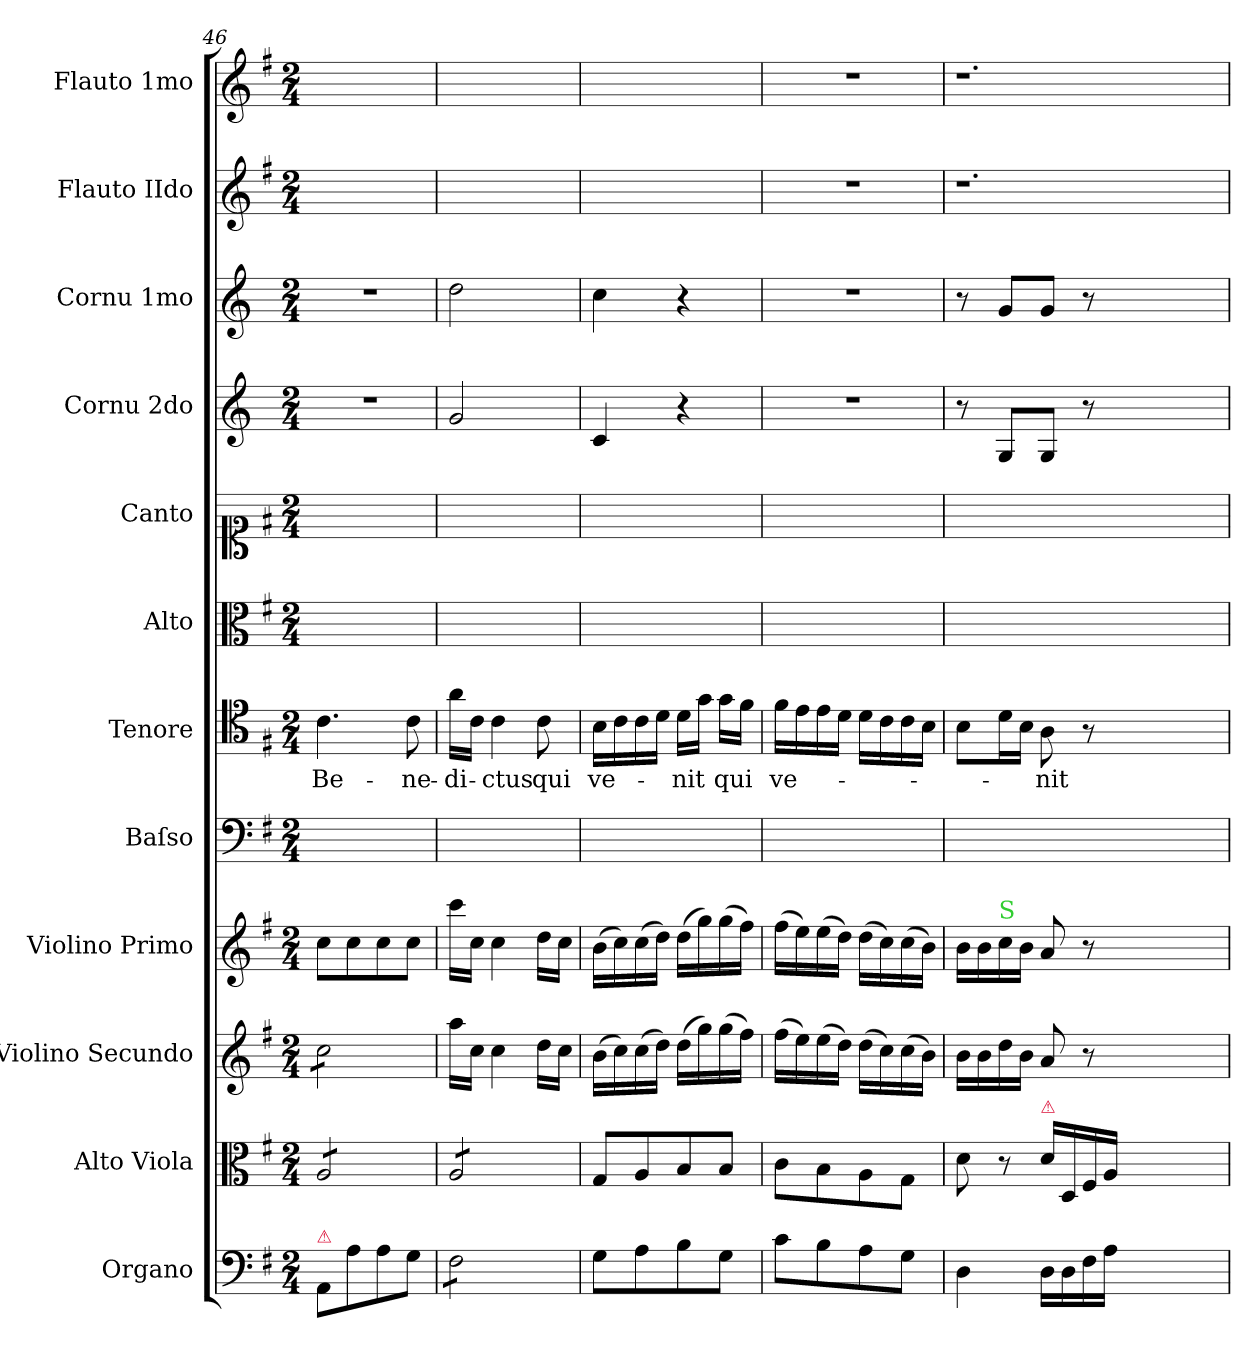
**kern	**kern	**kern	**kern	**kern	**kern	**text	**kern	**kern	**kern	**kern	**kern	**kern
*part12	*part11	*part10	*part9	*part8	*part7	*part7	*part6	*part5	*part4	*part3	*part2	*part1
*staff12	*staff11	*staff10	*staff9	*staff8	*staff7	*staff7	*staff6	*staff5	*staff4	*staff3	*staff2	*staff1
*I"Organo	*I"Alto Viola	*I"Violino Secundo	*I"Violino Primo	*I"Baſso	*I"Tenore	*	*I"Alto	*I"Canto	*I"Cornu 2do	*I"Cornu 1mo	*I"Flauto IIdo	*I"Flauto 1mo
*I'org	*I'vla	*I'vl 2	*I'vl 1	*I'B	*I'T	*	*I'A	*I'S	*I'cor 2	*I'cor 1	*I'fl 2	*I'fl 1
*clefF4	*clefC3	*clefG2	*clefG2	*clefF4	*clefC4	*	*clefC3	*clefC1	*clefG2	*clefG2	*clefG2	*clefG2
*	*	*	*	*	*	*	*	*	*ITrd3c5	*ITrd3c5	*	*
*k[f#]	*k[f#]	*k[f#]	*k[f#]	*k[f#]	*k[f#]	*	*k[f#]	*k[f#]	*k[f#]	*k[f#]	*k[f#]	*k[f#]
*G:	*G:	*G:	*G:	*G:	*G:	*	*G:	*G:	*G:	*G:	*G:	*G:
*M2/4	*M2/4	*M2/4	*M2/4	*M2/4	*M2/4	*	*M2/4	*M2/4	*M2/4	*M2/4	*M2/4	*M2/4
=46	=46	=46	=46	=46	=46	=46	=46	=46	=46	=46	=46	=46
!LO:TX:a:color=crimson:t=⚠	!	!	!	!	!	!	!	!	!	!	!	!
*	*tremolo	*	*	*	*	*	*	*	*	*	*	*
*	*	*tremolo	*	*	*	*	*	*	*	*	*	*
8AA/L	8A/L	8cc\L	8cc\L	2ryy	4.c\	Be-	2ryy	2ryy	2r	2r	2ryy	2ryy
8A\	8A/	8cc\	8cc\	.	.	.	.	.	.	.	.	.
8A\	8A/	8cc\	8cc\	.	.	.	.	.	.	.	.	.
8G\J	8A/J	8cc\J	8cc\J	.	8c\	-ne-	.	.	.	.	.	.
*	*	*Xtremolo	*	*	*	*	*	*	*	*	*	*
=47	=47	=47	=47	=47	=47	=47	=47	=47	=47	=47	=47	=47
*tremolo	*	*	*	*	*	*	*	*	*	*	*	*
8F#\L	8A/L	16aa\LL	16ccc\LL	2ryy	16a\LL	-di-	2ryy	2ryy	2d/	2a\	2ryy	2ryy
.	.	16cc\JJ	16cc\JJ	.	16c\JJ	.	.	.	.	.	.	.
8F#\	8A/	4cc\	4cc\	.	4c\	-ctus	.	.	.	.	.	.
8F#\	8A/	.	.	.	.	.	.	.	.	.	.	.
8F#\J	8A/J	16dd\LL	16dd\LL	.	8c\	qui	.	.	.	.	.	.
*	*Xtremolo	*	*	*	*	*	*	*	*	*	*	*
*Xtremolo	*	*	*	*	*	*	*	*	*	*	*	*
.	.	16cc\JJ	16cc\JJ	.	.	.	.	.	.	.	.	.
=48	=48	=48	=48	=48	=48	=48	=48	=48	=48	=48	=48	=48
8G\L	8G/L	(16b\LL	(16b\LL	2ryy	16B\LL	ve-	2ryy	2ryy	4G/	4g\	2ryy	2ryy
.	.	16cc\)	16cc\)	.	16c\	.	.	.	.	.	.	.
8A\	8A/	(16cc\	(16cc\	.	16c\	.	.	.	.	.	.	.
.	.	16dd\JJ)	16dd\JJ)	.	16d\JJ	.	.	.	.	.	.	.
8B\	8B/	(16dd\LL	(16dd\LL	.	16d\LL	-nit	.	.	4r	4r	.	.
.	.	16gg\)	16gg\)	.	16g\JJ	.	.	.	.	.	.	.
8G\J	8B/J	(16gg\	(16gg\	.	16g\LL	qui	.	.	.	.	.	.
.	.	16ff#\JJ)	16ff#\JJ)	.	16f#\JJ	.	.	.	.	.	.	.
=49	=49	=49	=49	=49	=49	=49	=49	=49	=49	=49	=49	=49
8c\L	8c\L	(16ff#\LL	(16ff#\LL	2ryy	16f#\LL	ve-	2ryy	2ryy	2r	2r	2r	2r
.	.	16ee\)	16ee\)	.	16e\	.	.	.	.	.	.	.
8B\	8B\	(16ee\	(16ee\	.	16e\	.	.	.	.	.	.	.
.	.	16dd\JJ)	16dd\JJ)	.	16d\JJ	.	.	.	.	.	.	.
8A\	8A\	(16dd\LL	(16dd\LL	.	16d\LL	.	.	.	.	.	.	.
.	.	16cc\)	16cc\)	.	16c\	.	.	.	.	.	.	.
8G\J	8G\J	(16cc\	(16cc\	.	16c\	.	.	.	.	.	.	.
.	.	16b\JJ)	16b\JJ)	.	16B\JJ	.	.	.	.	.	.	.
=50	=50	=50	=50	=50	=50	=50	=50	=50	=50	=50	=50	=50
4D\	8d\	16b\LL	16b\LL	2ryy	8B\L	.	2ryy	2ryy	8r	8r	1.r	1.r
.	.	16b\	16b\	.	.	.	.	.	.	.	.	.
!	!	!	!LO:TX:a:color=limegreen:t=S	!	!	!	!	!	!	!	!	!
.	8r	16dd\	16cc\	.	16d\L	.	.	.	8D/L	8d/L	.	.
.	.	16b\JJ	16b\JJ	.	16B\JJ	.	.	.	.	.	.	.
!	!LO:TX:a:color=crimson:t=⚠	!	!	!	!	!	!	!	!	!	!	!
16D\LL	16d\LL	8a/	8a/	.	8A\	-nit	.	.	8D/J	8d/J	.	.
16D\	16D/	.	.	.	.	.	.	.	.	.	.	.
16F#\	16F#/	8r	8r	.	8r	.	.	.	8r	8r	.	.
16A\JJ	16A/JJ	.	.	.	.	.	.	.	.	.	.	.
1ryy	1ryy	1ryy	1ryy	1ryy	1ryy	.	1ryy	1ryy	1ryy	1ryy	.	.
=	=	=	=	=	=	=	=	=	=	=	=	=
*-	*-	*-	*-	*-	*-	*-	*-	*-	*-	*-	*-	*-
